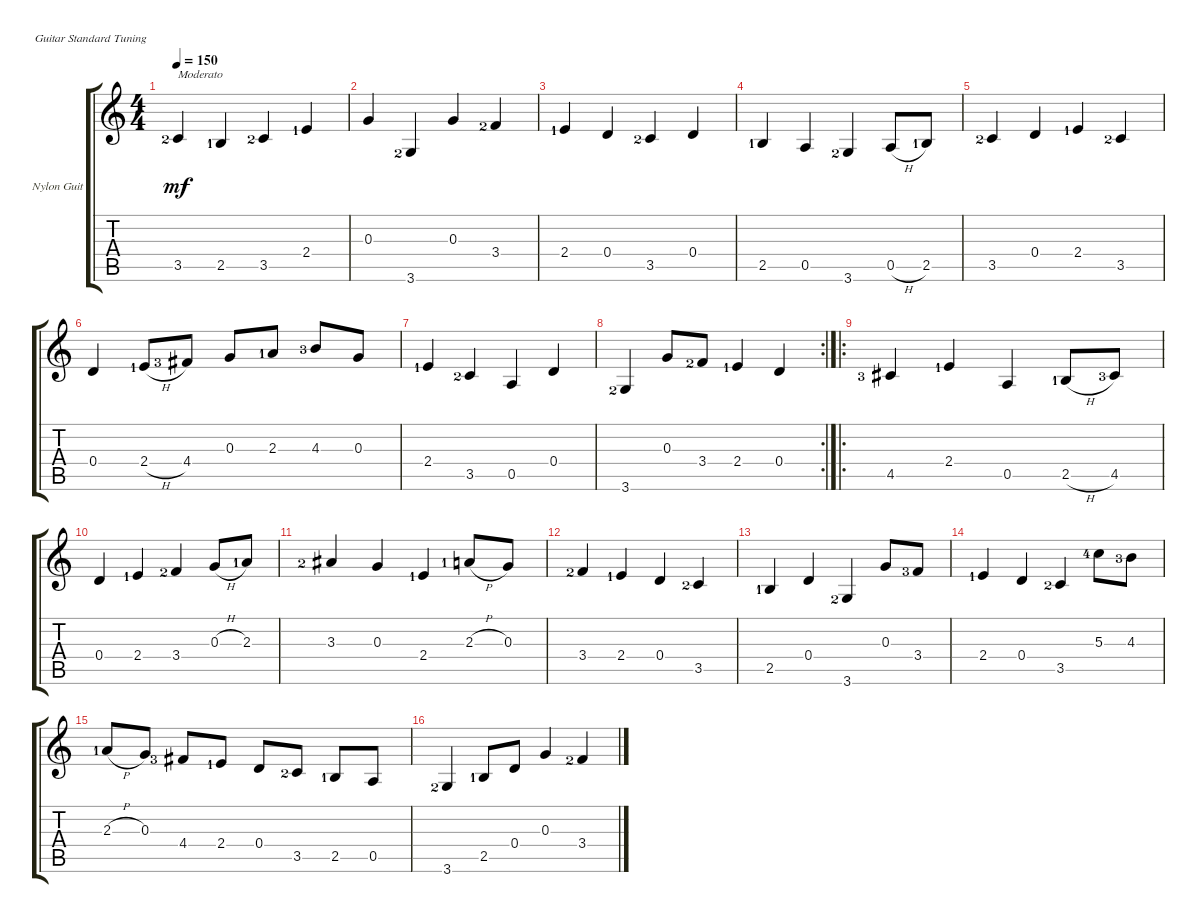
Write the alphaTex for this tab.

\defaultSystemsLayout 4
\bracketExtendMode groupsimilarinstruments
\firstSystemTrackNameOrientation horizontal
\otherSystemsTrackNameOrientation horizontal
\track ("Nylon Guitar" "Nylon Guit") {instrument acousticguitarsteel}
\staff {score tabs}
\tuning (E4 B3 G3 D3 A2 E2)
\ts (4 4)
\tempo 150
\clef g2
\ks aminor
3.5{lf 3}.4{txt "Moderato" dy mf instrument acousticguitarsteel} 2.5{lf 2}.4 3.5{lf 3}.4 2.4{lf 2}.4 |
0.3.4 3.6{lf 3}.4 0.3.4 3.4{lf 3}.4 |
2.4{lf 2}.4 0.4.4 3.5{lf 3}.4 0.4.4 |
2.5{lf 2}.4 0.5.4 3.6{lf 3}.4 0.5{h}.8 2.5{lf 2}.8 |
3.5{lf 3}.4 0.4.4 2.4{lf 2}.4 3.5{lf 3}.4 |
0.4.4 2.4{h lf 2}.8 4.4{lf 4}.8 0.3.8 2.3{lf 2}.8 4.3{lf 4}.8 0.3.8 |
2.4{lf 2}.4 3.5{lf 3}.4 0.5.4 0.4.4 |
\rc 2
3.6{lf 3}.4 0.3.8 3.4{lf 3}.8 2.4{lf 2}.4 0.4.4 |
\ro
4.5{lf 4}.4 2.4{lf 2}.4 0.5.4 2.5{h lf 2}.8 4.5{lf 4}.8 |
0.4.4 2.4{lf 2}.4 3.4{lf 3}.4 0.3{h}.8 2.3{lf 2}.8 |
3.3{lf 3}.4 0.3.4 2.4{lf 2}.4 2.3{h lf 2}.8 0.3.8 |
3.4{lf 3}.4 2.4{lf 2}.4 0.4.4 3.5{lf 3}.4 |
2.5{lf 2}.4 0.4.4 3.6{lf 3}.4 0.3.8 3.4{lf 4}.8 |
2.4{lf 2}.4 0.4.4 3.5{lf 3}.4 5.3{lf 5}.8 4.3{lf 4}.8 |
2.3{h lf 2}.8 0.3.8 4.4{lf 4}.8 2.4{lf 2}.8 0.4.8 3.5{lf 3}.8 2.5{lf 2}.8 0.5.8 |
3.6{lf 3}.4 2.5{lf 2}.8 0.4.8 0.3.4 3.4{lf 3}.4
